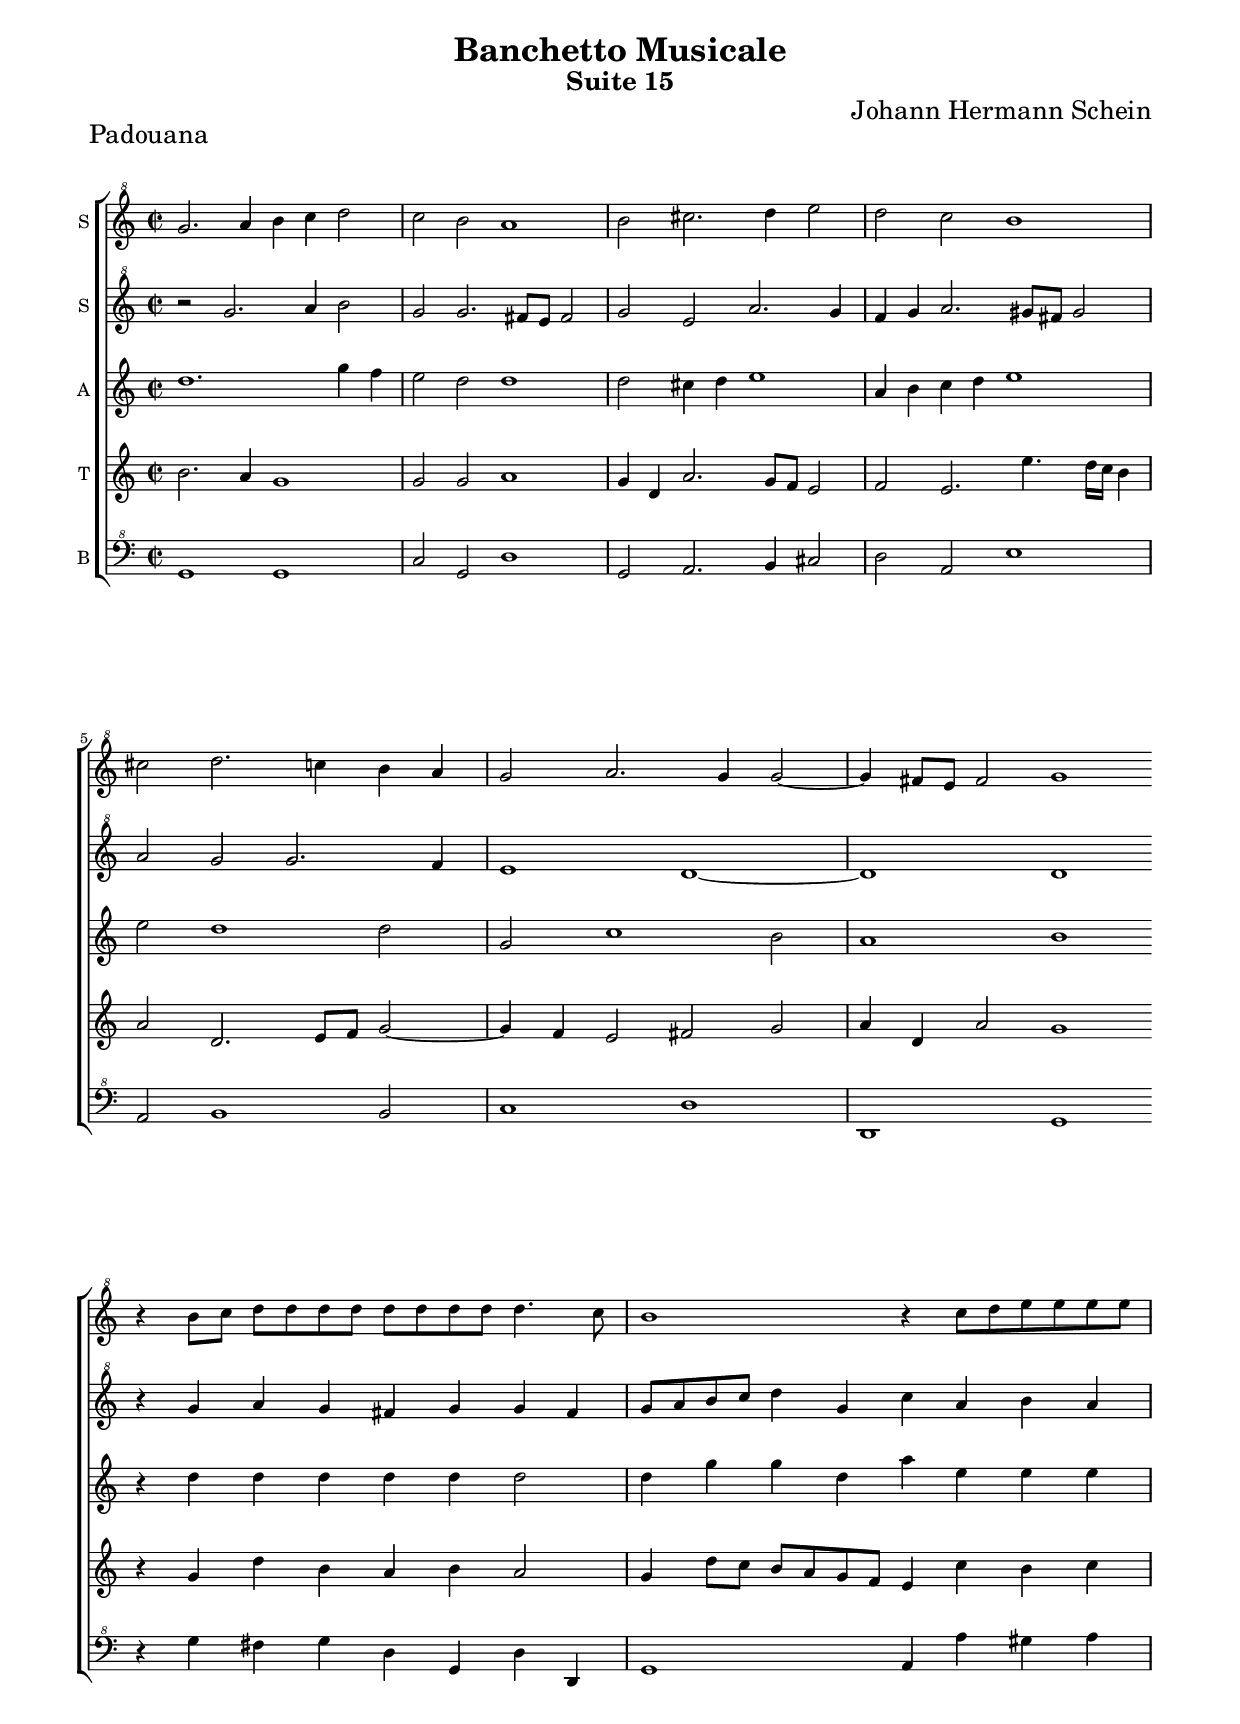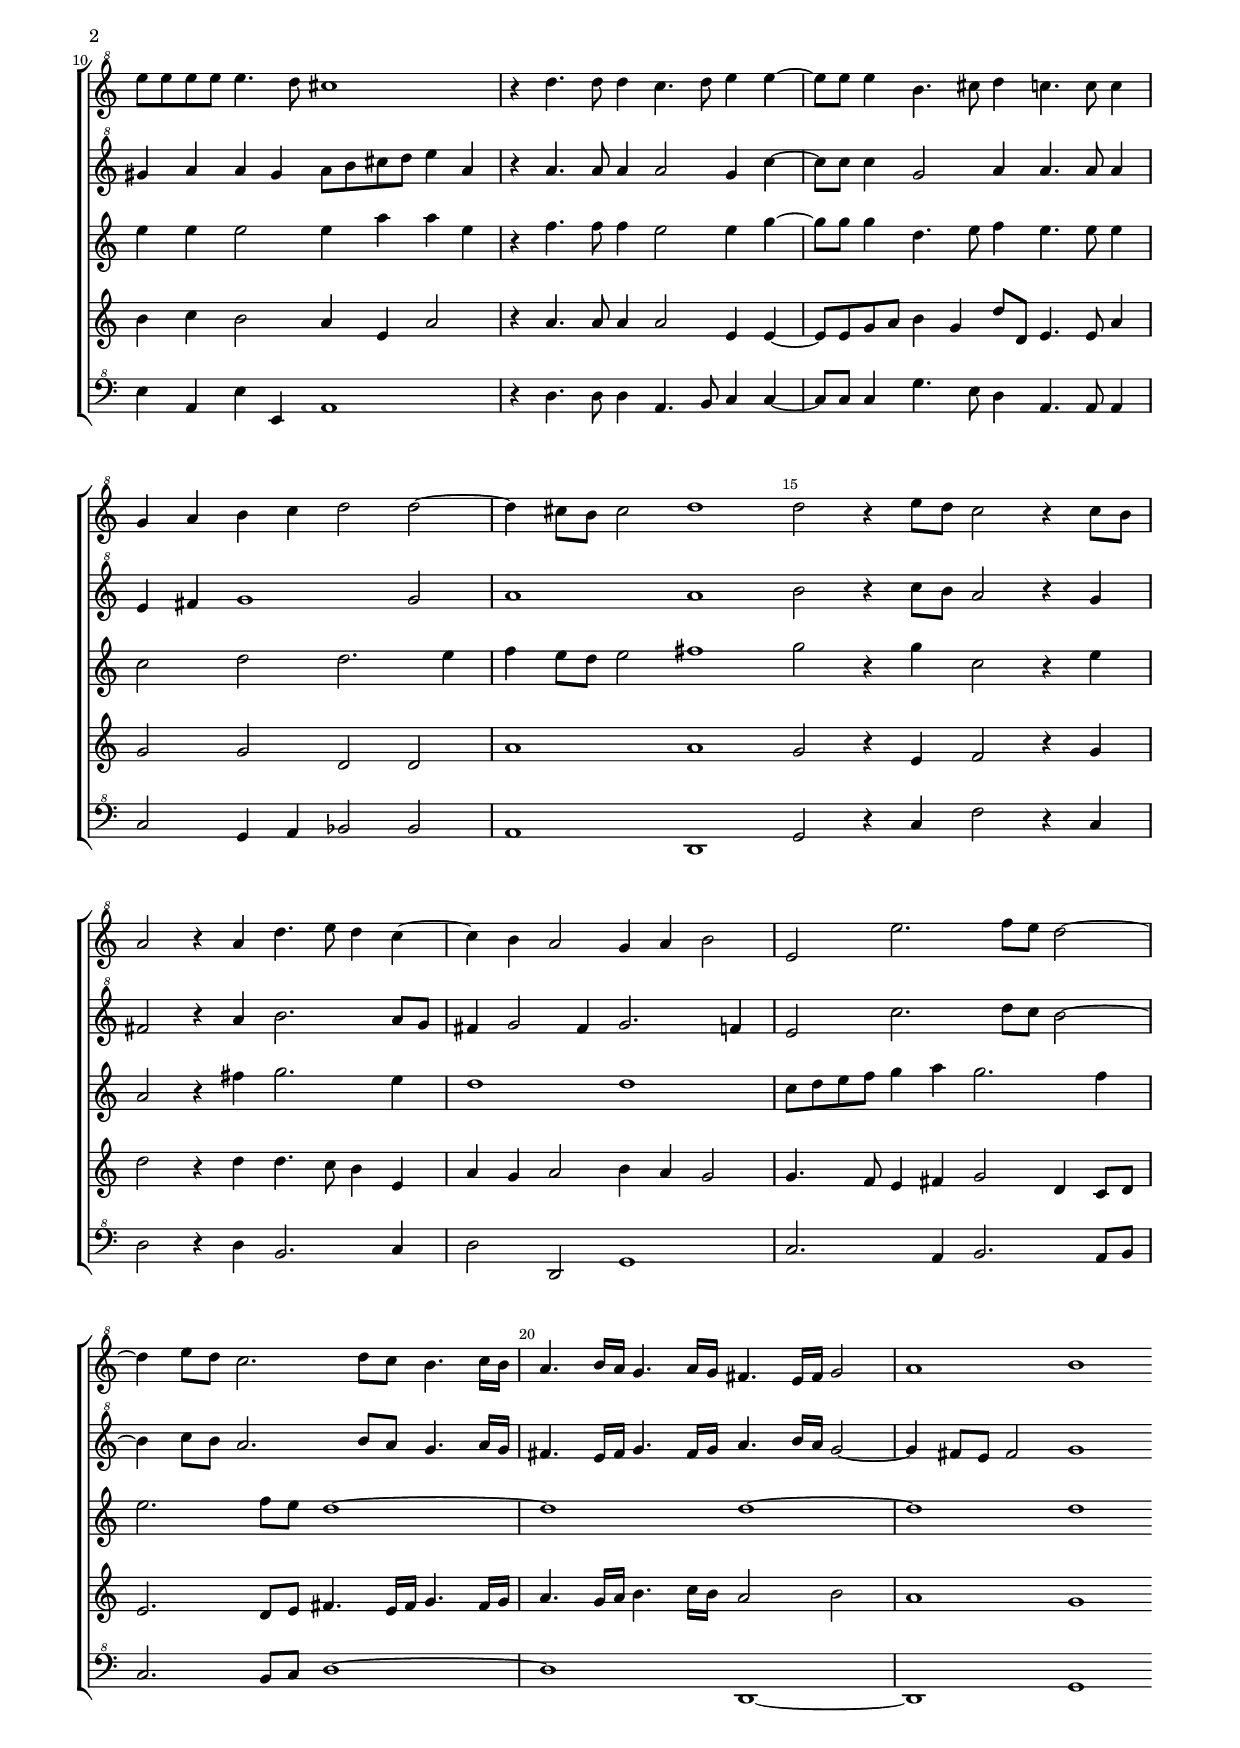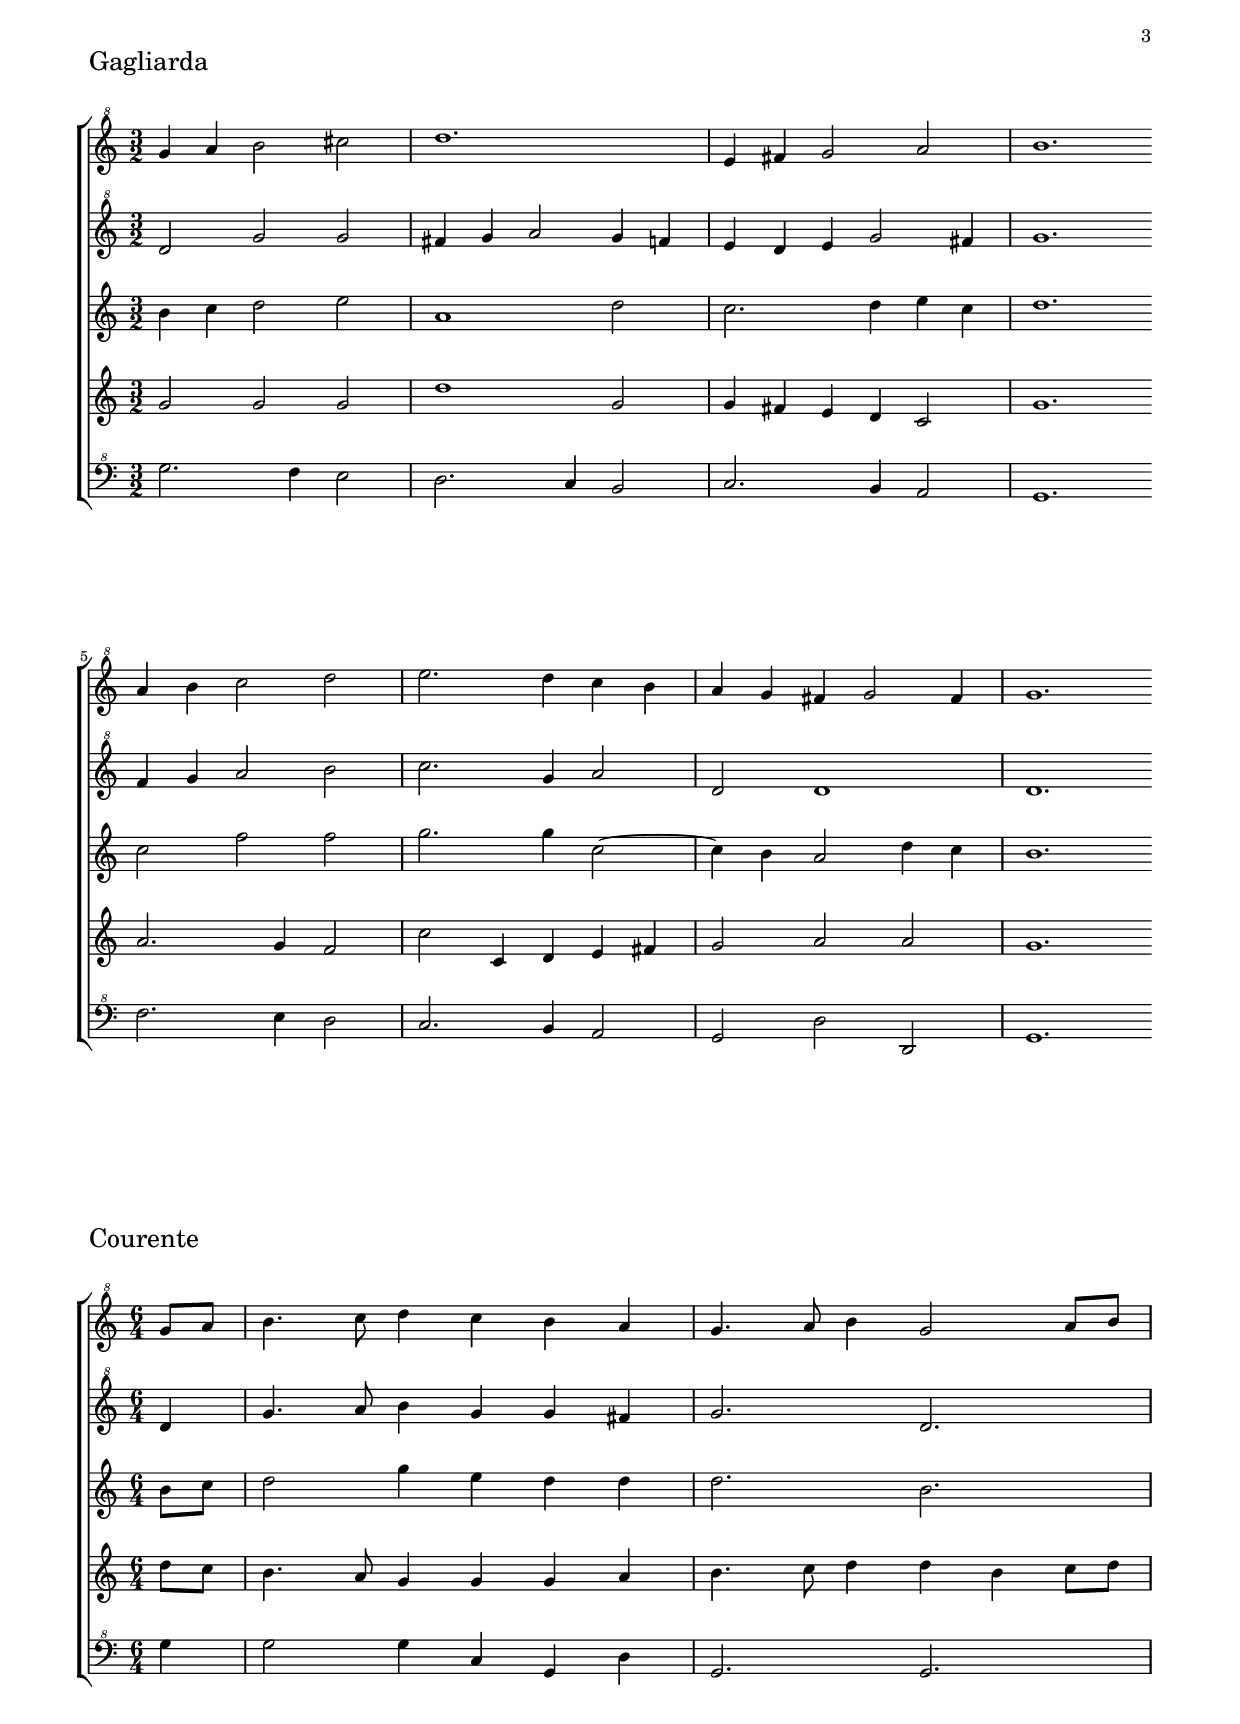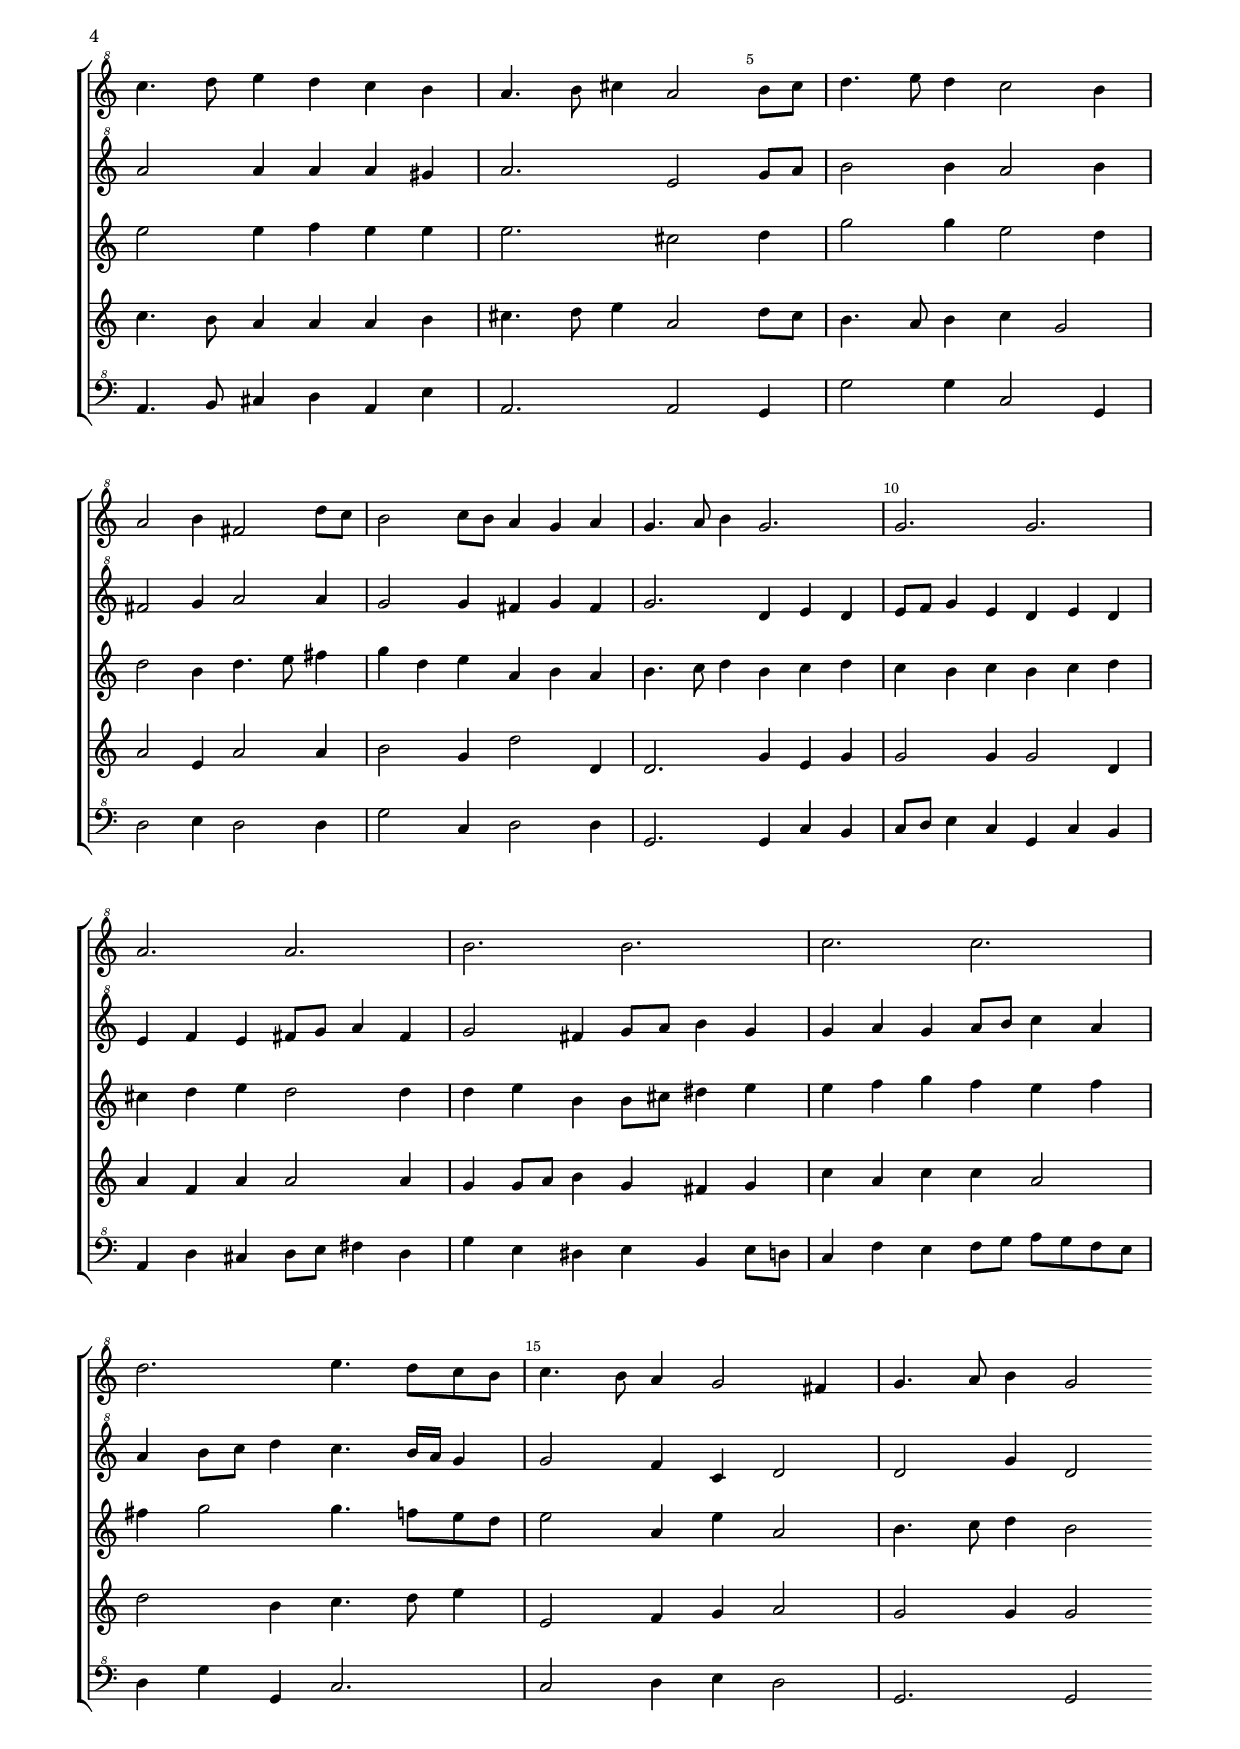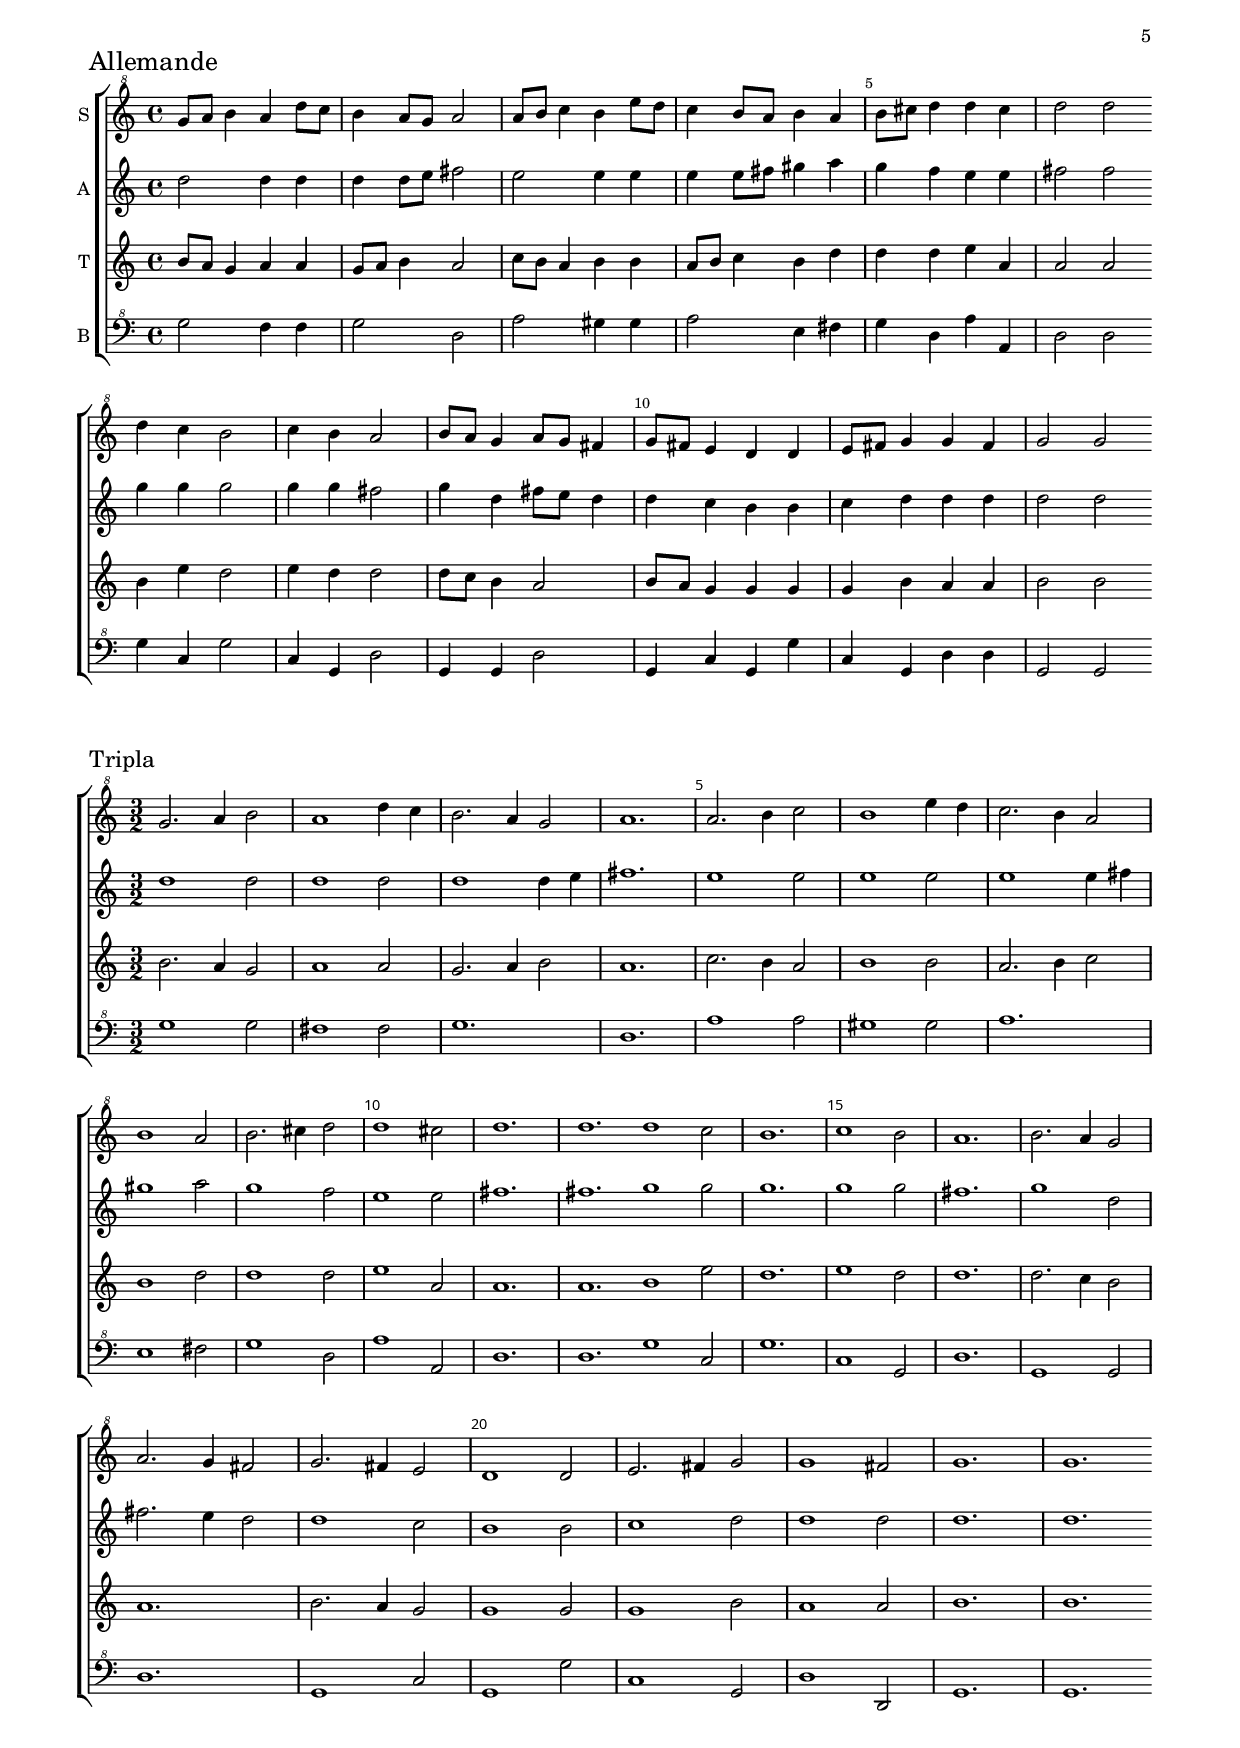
\version "2.13.10"
#(set-default-paper-size "a4")

\paper {
  myStaffSize = #20

  #(define fonts
    (make-pango-font-tree "Times New Roman"
                          "Helvetica"
                          "Luxi Mono"
                           (/ myStaffSize 20)))
  line-width = 18\cm
}
#(set-global-staff-size 16)


\header  { 
    title =  \markup  {  \override #'(font-size . 5) "Banchetto Musicale"}
    subtitle =  \markup  {  \override #'(font-size . 3) "Suite 15"}
    composer =  \markup {  \override #'(font-size . 3) "Johann Hermann Schein"}
    %copyright = "Public Domain"
    %footer = "Franz-Rudolf Kuhnen"
}
\book {
\score {

\new ChoirStaff
\relative c''' << 
\override Score.BarNumber  #'break-visibility = #end-of-line-invisible
   \set Score.barNumberVisibility = #(every-nth-bar-number-visible 5)


\new Staff {
 \set Staff.instrumentName = \markup { "S" }
 \clef "G^8"
 \time 2/2
\set Score.measureLength = #(ly:make-moment 4 2)

g2. a4 b c d2  c b a1 b2 cis2. d4 e2
d c b1      \break
cis2 d2. c4 b a
g2 a2. g4 g2 ~ g4 fis8 e fis2 g1
\bar ":|:" \break
r4 b8 c d d d d d d d d d4. c8
b1 r4 c8 d e e e e   \pageBreak
e e e e e4. d8 cis1
r4 d4. d8 d4 c4. d8 e4 e ~ 
e8 e e4 b4. cis8 d4 c4. c8 c4 \break
g a b c d2 d ~ d4 cis8 b cis2 d1

\bar ":|:"
d2 r4 e8 d c2 r4 c8 b   \break 
a2 r4 a4 d4. e8 d4 c ~ c b a2 g4 a b2     e, e'2. f8 e d2 ~ 
d4 e8 d c2. d8c b4. c16 b 
a4. b16 a g4. a16 g fis4. e16 fis g2   a1 b

\bar ":|"\pageBreak
}
\new Staff {
 \set Staff.instrumentName = \markup { "S" }
 \clef "G^8"
 \time 2/2
 \set Score.measureLength = #(ly:make-moment 4 2)

r2 g2. a4 b2   g g2. fis8 e fis2 
g e a2. g4  f g a2. gis8 fis gis2   
a g g2. f4  e1 d ~      d d
 \bar ":|:"
r4 g4 a g fis g g fis   g8 a b c d4 g, c a b a
gis a a gis a8 b cis d e4 a,
r4 a4. a8 a4 a2 g4 c ~ 
c8 c c4 g2 a4 a4. a8 a4    e fis g1 g2 
a1 a
 \bar ":|:"
b2 r4 c8 b a2 r4 g4  fis2 r4 a4 b2. a8 g
fis4 g2 fis4 g2. f4  e2 c'2. d8 c b2 ~
b4 c8 b a2. b8 a g4. a16 g
fis4. e16 fis g4. fis16 g a4. b16 a g2 ~ 
g4 fis8 e fis2 g1
 \bar ":|"
  
}


\new Staff {
\set Staff.instrumentName = \markup { "A" }
 \time 2/2
\set Score.measureLength = #(ly:make-moment 4 2)

d1. g4 f  e2 d d1 d2 cis4 d e1
a,4 b c d e1   e2 d1 d2
g, c1 b2    a1 b
\bar ":|:"
r4 d4 d d d d d2  d4 g g d a' e e e
e e e2 e4 a a e   r4 f4. f8 f4 e2 e4 g ~ 
g8 g  g4 d4. e8 f4 e4. e8 e4  c2 d d2. e4
f e8 d e2 fis1
\bar ":|:"
g2 r4 g4 c,2 r4 e4   a,2 r4 fis'4 g2. e4
d1 d  c8 d e f g4 a g2. f4
e2. f8 e d1 ~  d d ~ d d
\bar ":|"  
}


\new Staff {
\set Staff.instrumentName = \markup {  "T" }
 \time 2/2
\set Score.measureLength = #(ly:make-moment 4 2)

b2. a4 g1   g2 g a1  
g4 d a'2. g8 f e2 f2 e2. e'4. d16 c b4
a2 d,2. e8 f   g2 ~
g4 f e2 fis g  a4 d, a'2 g1
\bar ":|:"
r4 g4 d' b a b a2 g4 d'8 c b a g f e4 c' b c
b c  b2 a4 e a2   
r4 a4. a8 a4 a2 e4 e ~  
e8 e g a b4 g d'8 d, e4. e8 a4   g2 g d d    
a'1 a
\bar ":|:"
g2 r4 e4 f2 r4 g4  d'2 r4 d4 d4. c8 b4 e,
a g a2 b4 a g2 g4. f8 e4 fis g2 d4 c8 d
e2. d8 e fis4. e16 fis g4. fis16 g 
a4. g16 a b4. c16 b a2 b   a1 g
\bar ":|"  

}

\new Staff {
\set Staff.instrumentName = \markup {   "B" }
 \clef "bass^8"
 \time 2/2
\set Score.measureLength = #(ly:make-moment 4 2)

g,1 g       c2 g d'1    g,2 a2. b4 cis2
d a e'1  a,2 b1 b2   c1 d  d, g
\bar ":|:"
r4 g'4 fis g d g, d' d, g1 a4 a' gis a
e a, e' e, a1
r4 d4. d8 d4 a4. b8 c4 c ~ c8 c c4 g'4. e8 d4 a4. a8 a4
c2 g4 a bes2 bes  a1 d,
\bar ":|:"
g2 r4 c4 f2 r4 c4 d2 r4 d4 b2. c4
d2 d, g1    c2. a4 b2. a8 b
c2. b8 c d1 ~  d d, ~   d g
\bar ":|"  
 
}
>>
\layout {
  indent = 0.3\cm
}

\midi {
  \context {
       \Score
       tempoWholesPerMinute = #(ly:make-moment 56 2)
       }
}

\header
 { piece=   \markup {  \override #'(font-size . 3) "Padouana"}}

}

\score {

\new ChoirStaff
\relative c''' << 
\override Score.BarNumber  #'break-visibility = #end-of-line-invisible
   \set Score.barNumberVisibility = #(every-nth-bar-number-visible 5)


\new Staff {
 \clef "G^8"
 \time 3/2

g4 a b2 cis d1.   e,4 fis g2 a   b1.
\bar ":|:" \break
a4 b c2 d   e2. d4 c b  a g fis g2 fis4      g1.
\bar ":|" 
}

\new Staff {
 \clef "G^8"
 \time 3/2

d2 g g   fis4 g a2 g4 f    e d e g2 fis4  g1.
\bar ":|:"
f4 g a2 b   c2. g4 a2   d,2  d1     d1.
\bar ":|"
  
}


\new Staff {
 \time 3/2

b4 c d2 e   a,1 d2   c2. d4 e c  d1.
\bar ":|:"
c2 f f      g2. g4 c,2 ~   c4 b a2 d4 c   b1.
\bar ":|"  
}


\new Staff {
 \time 3/2

g2 g g   d'1 g,2   g4 fis e d c2    g'1.
\bar ":|:"
a2. g4 f2   c' c,4 d  e fis      g2 a a   g1.
\bar ":|"  

}

\new Staff {
 \clef "bass^8"
 \time 3/2

g2. f4 e2   d2. c4 b2   c2. b4 a2 g1.
f'2. e4 d2  c2. b4 a2   g d' d,     g1.
\bar ":|:"

\bar ":|"   
 
}
>>
\layout {
  indent = 0\cm

}
\midi {
  \context {
       \Score
       tempoWholesPerMinute = #(ly:make-moment 336 4)
       }
}

\header
 { piece=   \markup {  \override #'(font-size . 3) "Gagliarda"}}

}


\score {

\new ChoirStaff
\relative c''' << 
\override Score.BarNumber  #'break-visibility = #end-of-line-invisible
   \set Score.barNumberVisibility = #(every-nth-bar-number-visible 5)


\new Staff {
 \clef "G^8"
 \time 6/4

\partial 8*2 g8 a    b4. c8 d4 c b a   g4. a8 b4 g2 a8 b \break   
c4. d8 e4 d c b  
\partial 4*5 a4. b8 cis4 a2
\bar ":|:" 
\partial 8*2 b8 c d4. e8 d4 c2 b4  \break 
a2 b4 fis2 d'8 c  b2 c8 b a4 g a g4. a8 b4 g2. g2. g  \break
a a   b b   c c   \break
d e4. d8 c b   c4. b8 a4 g2 fis4
\partial 4*5  g4. a8 b4 g2

\bar ":|" \pageBreak
}

\new Staff {
 \clef "G^8"
 \time 6/4

\partial 8*2 d4   g4. a8 b4 g g fis g2. d 
a'2 a4 a a gis 
\partial 4*5 a2. e2
\bar ":|:"
\partial 8*2 g8 a b2 b4 a2 b4    fis2 g4 a2 a4
g2 g4 fis g fis   g2. d4 e d  e8 f g4 e d e d 
e f e fis8 g a4 fis  g2 fis4 g8 a b4 g
g a g a8 b c4 a   a b8 c d4 c4. b16 a g4  
g2 f4 c d2  
\partial 4*5 d2 g4 d2
\bar ":|"
  
}


\new Staff {
 \time 6/4

\partial 8*2 b8 c    d2 g4 e d d d2. b 
e2 e4 f e e    
\partial 4*5 e2. cis2
\bar ":|:"
\partial 8*2 d4   g2 g4 e2 d4 d2 b4 d4. e8 fis4 
g d e a, b a   b4. c8 d4 b c d
c b c b c d    cis d e d2 d4 d e b b8 cis dis4 e
e f g f e f fis g2 g4. f8 e d
e2 a,4 e' a,2  
\partial 4*5 b4. c8 d4 b2
\bar ":|"  
}


\new Staff {
 \time 6/4

\partial 8*2 d8 c b4. a8 g4 g g a   b4. c8 d4 d b c8 d
c4. b8 a4 a a b   
\partial 4*5 cis4. d8 e4 a,2
\bar ":|:"
\partial 8*2 d8 c    b4. a8 b4 c g2 a2 e4 a2 a4
b2 g4 d'2 d,4  d2. g4 e g  g2 g4 g2 d4
a' f a a2 a4   g g8 a b4 g fis g
c a c c a2 d b4 c4. d8 e4 e,2 f4 g a2
\partial 4*5 g g4 g2
\bar ":|" 
}

\new Staff {
 \clef "bass^8"
 \time 6/4

\partial 8*2 g4   g2 g4 c, g d'
g,2. g   a4. b8 cis4 d a e'   
\partial 4*5 a,2. a2
\bar ":|:"
\partial 8*2 g4      g'2 g4 c,2 g4  d'2 e4 d2 d4
g2 c,4 d2 d4   g,2. g4 c b c8 d e4 c g c b
a d cis d8 e fis4 d  g e dis e b e8 d
c4 f e f8 g a[ g f e]   d4 g g, c2. c2 d4 e d2
\partial 4*5  g,2. g2
\bar ":|" 
 
}
>>
\layout {
  indent = 0\cm
}

\midi {
  \context {
       \Score
       tempoWholesPerMinute = #(ly:make-moment 168 4)
       }
}
\header
 { piece=   \markup {  \override #'(font-size . 3) "Courente"}}

}

\score {

\new ChoirStaff
\relative c''' << 
\override Score.BarNumber  #'break-visibility = #end-of-line-invisible
   \set Score.barNumberVisibility = #(every-nth-bar-number-visible 5)


\new Staff {
 \set Staff.instrumentName = \markup { "S" }
 \clef "G^8"
 \time 4/4

g8 a b4 a d8 c        b4 a8 g a2
  a8 b c4 b e8 d        c4 b8 a b4 a
  b8 cis d4 d cis       d2 d2
\bar ":|:"  
d4 c b2               c4 b a2
  b8 a g4 a8 g fis4     g8 fis e4 d d
  e8 fis g4 g fis       g2 g2  
\bar ":|" 
}


\new Staff {
 \set Staff.instrumentName = \markup { "A" }
 \time 4/4

d2 d4 d               d d8 e fis2
  e e4 e                e e8 fis gis4 a
  g f e e               fis2 fis
\bar ":|:"
g4 g g2               g4 g fis2
  g4 d fis8 e d4        d c b b
  c d d d               d2 d

\bar ":|"  
}


\new Staff {
 \set Staff.instrumentName = \markup { "T" }
 \time 4/4

b8 a g4 a a           g8 a b4 a2
  c8 b a4 b b           a8 b c4 b d
  d d e a,              a2 a2
\bar ":|:" 
b4 e d2               e4 d d2
  d8 c b4 a2            b8 a g4 g g
  g b a a               b2 b
\bar ":|" 
}

\new Staff {
 \set Staff.instrumentName = \markup { "B" }
 \clef "bass^8"
 \time 4/4

g2 f4 f              g2 d
   a'2 gis4 gis         a2 e4 fis
   g d a' a,            d2 d
\bar ":|:"
g4 c, g'2            c,4 g d'2
   g,4 g d'2            g,4 c  g g'
   c, g d' d            g,2 g
\bar ":|"   
 
}
>>
\layout {
  indent = 0.3\cm

}


\midi {
  \context {
       \Score
       tempoWholesPerMinute = #(ly:make-moment 112 4)
       }
}
\header
 { piece=   \markup {  \override #'(font-size . 3) "Allemande"}}

}


\score {

\new ChoirStaff
\relative c''' << 
\override Score.BarNumber  #'break-visibility = #end-of-line-invisible
   \set Score.barNumberVisibility = #(every-nth-bar-number-visible 5)
   \override Score.BarNumber #'font-name = "Times New Roman"


\new Staff {
 \clef "G^8"
 \time 3/2

g2. a4 b2   a1 d4 c  b2. a4 g2   a1.
a2. b4 c2   b1 e4 d     c2. b4 a2  \break
b1 a2    b2. cis4 d2   d1 cis2    d1.  d1. 
\bar ":|:"  
d1 c2    b1.   c1 b2    a1. b2. a4 g2 \break
a2. g4 fis2  g2. fis4 e2   d1 d2
e2. fis4 g2    g1 fis2     g1.   g1.
\bar ":|"  \pageBreak
}


\new Staff {
 \time 3/2

d1 d2 d1 d2 d1 d4e   fis1. e1 e2 e1 e2 e1 e4 fis
gis1 a2  g1 f2    e1 e2 fis1. fis1.
\bar ":|:"
g1 g2 g1.   g1 g2 fis1. g1 d2 fis2. e4 d2
d1 c2    b1 b2 c1 d2 d1 d2 d1. d1.
\bar ":|"  
}


\new Staff {
 \time 3/2

b2. a4 g2   a1 a2 g2. a4 b2 a1.
c2. b4 a2   b1 b2 a2. b4 c2  b1 d2
d1 d2 e1 a,2 a1. a1.
\bar ":|:" 
b1 e2 d1. e1 d2 d1. d2. c4 b2 a1.
b2. a4 g2 g1 g2 g1 b2 a1 a2 b1. b1.
\bar ":|" 
}

\new Staff {
 \clef "bass^8"
 \time 3/2

g1 g2 fis1 fis2 g1. d1. a'1 a2 gis1 gis2 a1. e1 fis2 
g1 d2 a'1 a,2 d1. d1.
\bar ":|:"
g1 c,2 g'1. c,1 g2 d'1. g,1 g2 d'1.
g,1 c2 g1 g'2 c,1 g2 d'1 d,2 g1. g1.
\bar ":|"    
 
}
>>
\layout {
  indent = 0\cm

}

\midi {
  \context {
       \Score
       tempoWholesPerMinute = #(ly:make-moment 224 2)
       }
}
\header
 { piece=   \markup {  \override #'(font-size . 2) "Tripla"}}

} 
}


%{
convert-ly (GNU LilyPond) 2.13.15
Processing `'... 
Applying conversion: 2.11.2, 2.11.3, 2.11.5, 2.11.6, 2.11.10, 2.11.11, 2.11.13, 2.11.15, 2.11.23, 2.11.35, 2.11.38, 2.11.46, 2.11.48, 2.11.50, 2.11.51, 2.11.52, 2.11.53, 2.11.55, 2.11.57, 2.11.60, 2.11.61, 2.11.62, 2.11.64, 2.12.0, 2.12.3, 2.13.0, 2.13.1, 2.13.4, 2.13.10


%}
